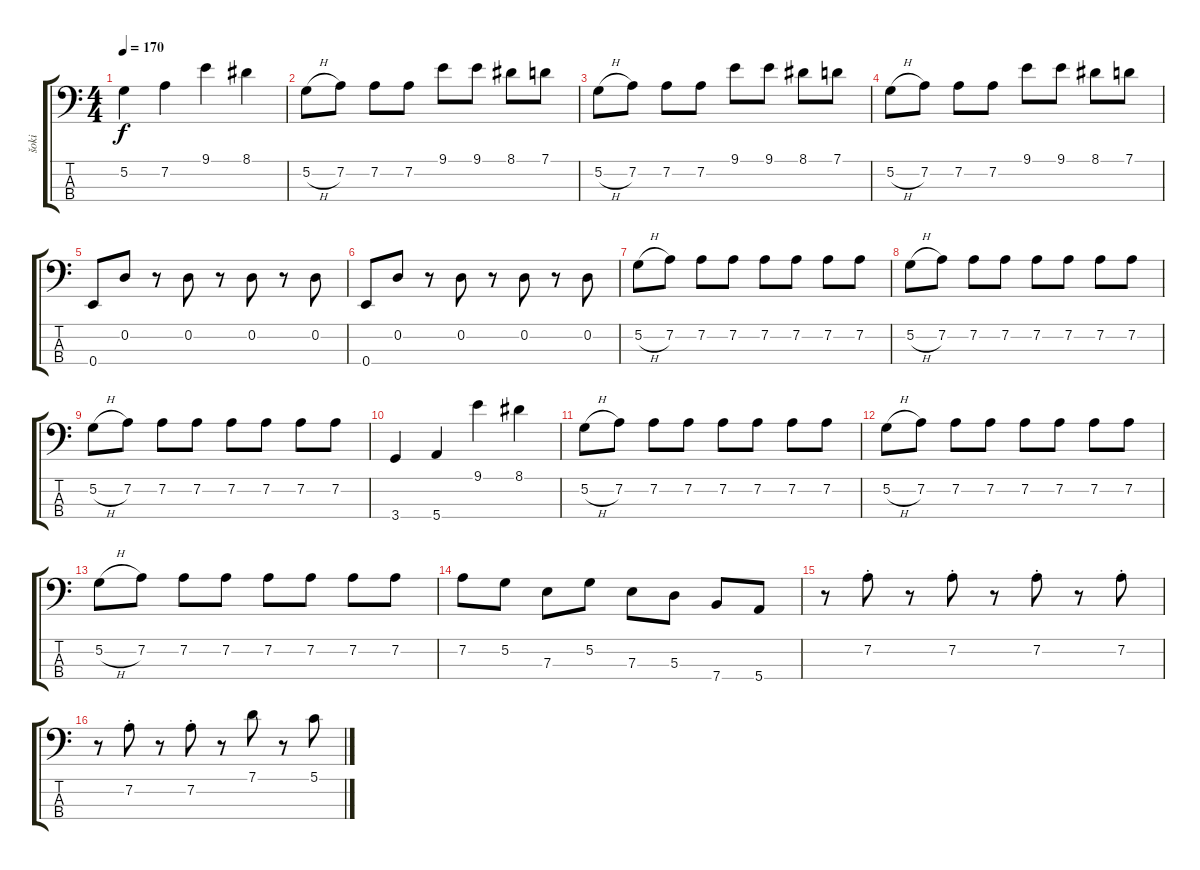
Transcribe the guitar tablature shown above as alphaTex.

\track ("šoki" "šoki") {instrument electricbassfinger}
\staff {score tabs}
\tuning (G2 D2 A1 E1) {hide}
\ts (4 4)
\tempo 170
\clef f4
\ks c
5.2.4{dy f} 7.2.4 9.1.4 8.1.4 |
5.2{h}.8 7.2.8 7.2.8 7.2.8 9.1.8 9.1.8 8.1.8 7.1.8 |
5.2{h}.8 7.2.8 7.2.8 7.2.8 9.1.8 9.1.8 8.1.8 7.1.8 |
5.2{h}.8 7.2.8 7.2.8 7.2.8 9.1.8 9.1.8 8.1.8 7.1.8 |
0.4.8 0.2.8 r.8 0.2.8 r.8 0.2.8 r.8 0.2.8 |
0.4.8 0.2.8 r.8 0.2.8 r.8 0.2.8 r.8 0.2.8 |
5.2{h}.8 7.2.8 7.2.8 7.2.8 7.2.8 7.2.8 7.2.8 7.2.8 |
5.2{h}.8 7.2.8 7.2.8 7.2.8 7.2.8 7.2.8 7.2.8 7.2.8 |
5.2{h}.8 7.2.8 7.2.8 7.2.8 7.2.8 7.2.8 7.2.8 7.2.8 |
3.4.4 5.4.4 9.1.4 8.1.4 |
5.2{h}.8 7.2.8 7.2.8 7.2.8 7.2.8 7.2.8 7.2.8 7.2.8 |
5.2{h}.8 7.2.8 7.2.8 7.2.8 7.2.8 7.2.8 7.2.8 7.2.8 |
5.2{h}.8 7.2.8 7.2.8 7.2.8 7.2.8 7.2.8 7.2.8 7.2.8 |
7.2.8 5.2.8 7.3.8 5.2.8 7.3.8 5.3.8 7.4.8 5.4.8 |
r.8 7.2{st}.8 r.8 7.2{st}.8 r.8 7.2{st}.8 r.8 7.2{st}.8 |
r.8 7.2{st}.8 r.8 7.2{st}.8 r.8 7.1.8 r.8 5.1.8
